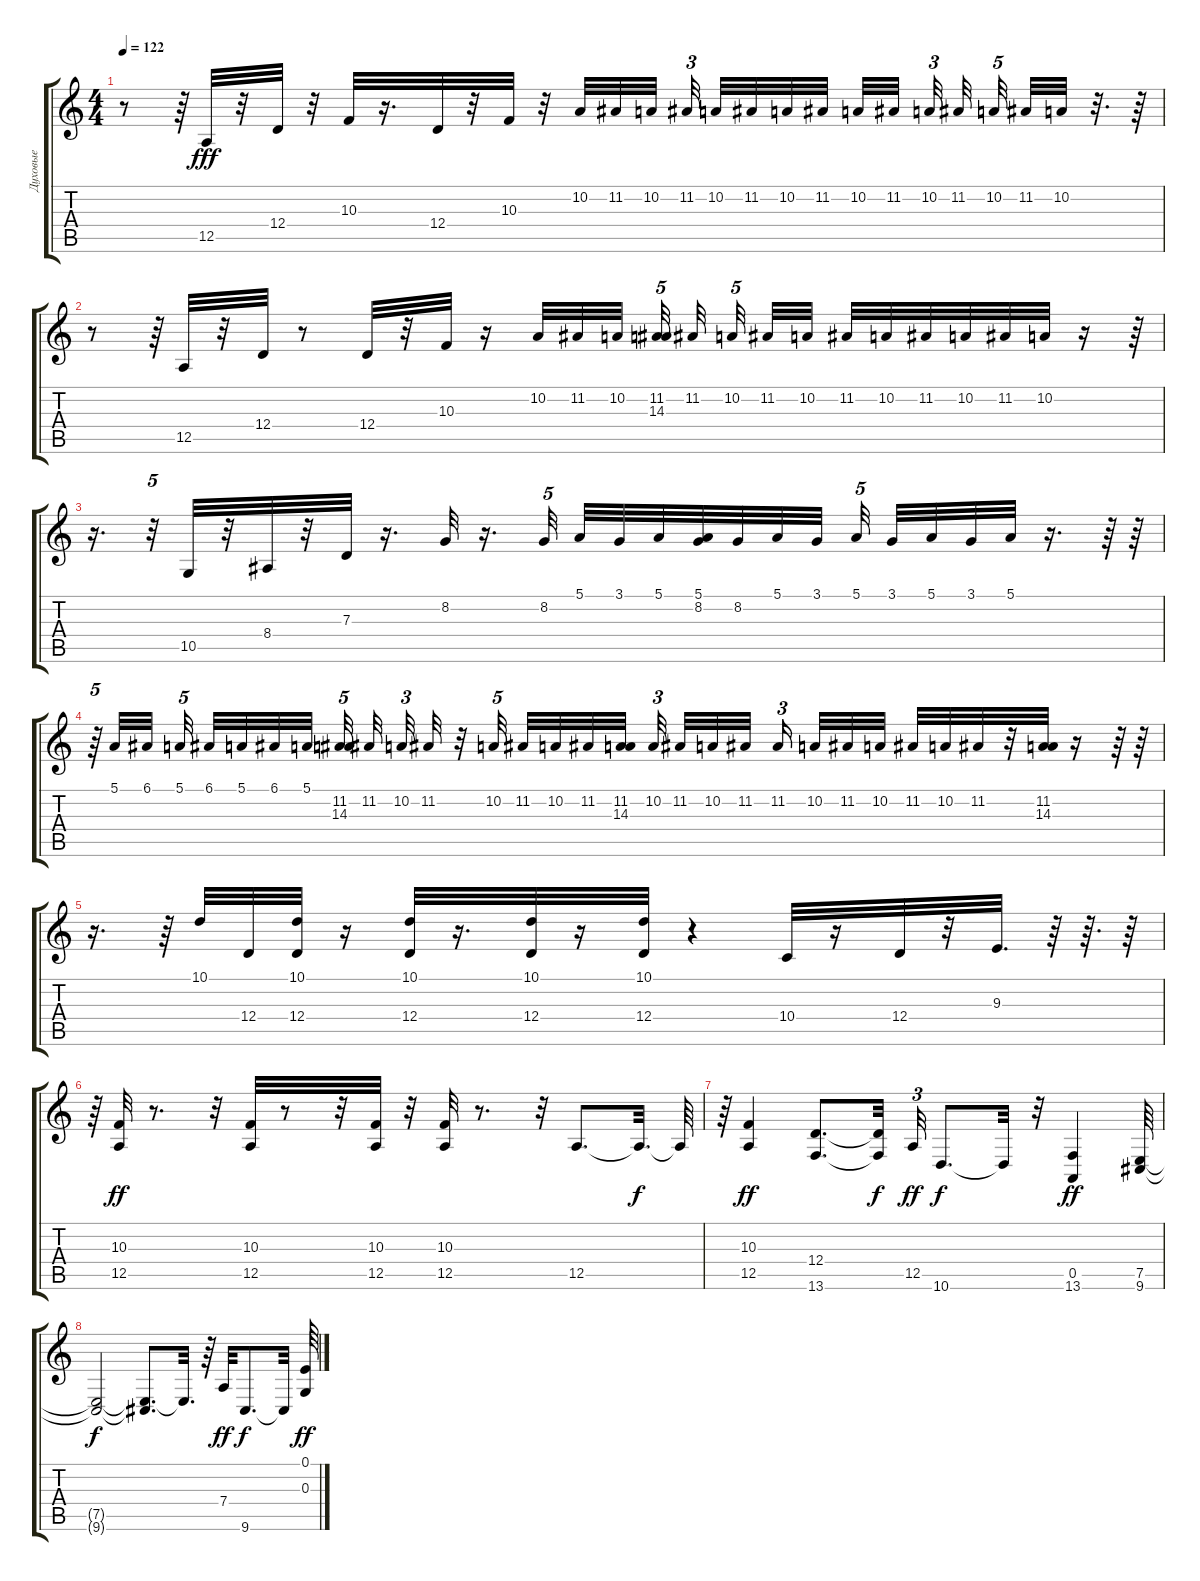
\track ("Духовые" "Духовые") {instrument clarinet}
\staff {score tabs}
\tuning (E4 B3 G3 D3 A2 E2) {hide}
\ts (4 4)
\tempo 122
\clef g2
\ks c
r.8{dy fff} r.64 12.5.32 r.32 12.4.32 r.32 10.3.32 r.16{d} 12.4.32 r.32 10.3.32 r.32 10.2.32 11.2.32 10.2.32{beam splitsecondary} 11.2.32{tu (3 2) beam splitsecondary} 10.2.32 11.2.32 10.2.32 11.2.32 10.2.32 11.2.32{beam splitsecondary} 10.2.32{tu (3 2) beam splitsecondary} 11.2.32{beam splitsecondary} 10.2.32{tu (5 4) beam splitsecondary} 11.2.32 10.2.32 r.32{d} r.64 |
r.8 r.64 12.5.32 r.32 12.4.32 r.8 12.4.32 r.32 10.3.32 r.16 10.2.32 11.2.32 10.2.32{beam splitsecondary} (11.2 14.3).32{tu (5 4) beam splitsecondary} 11.2.32{beam splitsecondary} 10.2.32{tu (5 4) beam splitsecondary} 11.2.32 10.2.32 11.2.32 10.2.32 11.2.32 10.2.32 11.2.32 10.2.32 r.16 r.64 |
r.16{d} r.32{tu (5 4)} 10.5.32 r.32 8.4.32 r.32 7.3.32 r.16{d} 8.2.32 r.16{d} 8.2.32{tu (5 4)} 5.1.32 3.1.32 5.1.32 (5.1 8.2).32 8.2.32 5.1.32 3.1.32{beam splitsecondary} 5.1.32{tu (5 4)} 3.1.32 5.1.32 3.1.32 5.1.32 r.16{d} r.64 r.64 |
r.64{tu (5 4)} 5.1.32 6.1.32{beam splitsecondary} 5.1.32{tu (5 4) beam splitsecondary} 6.1.32 5.1.32 6.1.32 5.1.32{beam splitsecondary} (11.2 14.3).32{tu (5 4)} 11.2.32{beam splitsecondary} 10.2.32{tu (3 2)} 11.2.32 r.32 10.2.32{tu (5 4) beam splitsecondary} 11.2.32 10.2.32 11.2.32 (11.2 14.3).32 10.2.32{tu (3 2) beam splitsecondary} 11.2.32 10.2.32 11.2.32{beam splitsecondary} 11.2.16{tu (3 2) beam splitsecondary} 10.2.32 11.2.32 10.2.32 11.2.32 10.2.32 11.2.32 r.32 (11.2 14.3).32 r.16 r.64 r.64 |
r.16{d} r.64 10.1.32 12.4.32 (10.1 12.4).32 r.16 (10.1 12.4).32 r.16{d} (10.1 12.4).32 r.16 (10.1 12.4).32 r.4 10.4.32 r.16 12.4.32 r.32 9.3.32{d} r.64 r.64{d} r.64 |
r.64 (10.3 12.5).32{dy ff} r.8{d} r.32 (10.3 12.5).32 r.8 r.32 (10.3 12.5).32 r.32 (10.3 12.5).32 r.8{d} r.32 12.5.8{d} 12.5{t}.32{d dy f} 12.5{t}.64 |
r.64 (10.3 12.5).4{dy ff} (12.4 13.6).8{d} (12.4{t} 13.6{t}).32{dy f} 12.5.32{tu (3 2) dy ff} 10.6.8{d dy f} 10.6{t}.32 r.32 (0.5 13.6).4{dy ff} (7.5 9.6).64 |
(7.5{t} 9.6{t}).2{dy f} (7.5{t} 9.6{t}).8{d} 7.5{t}.32{d} r.64 7.4.32{dy ff} 9.6.8{d dy f} 9.6{t}.32 (0.1 0.3).64{dy ff}
